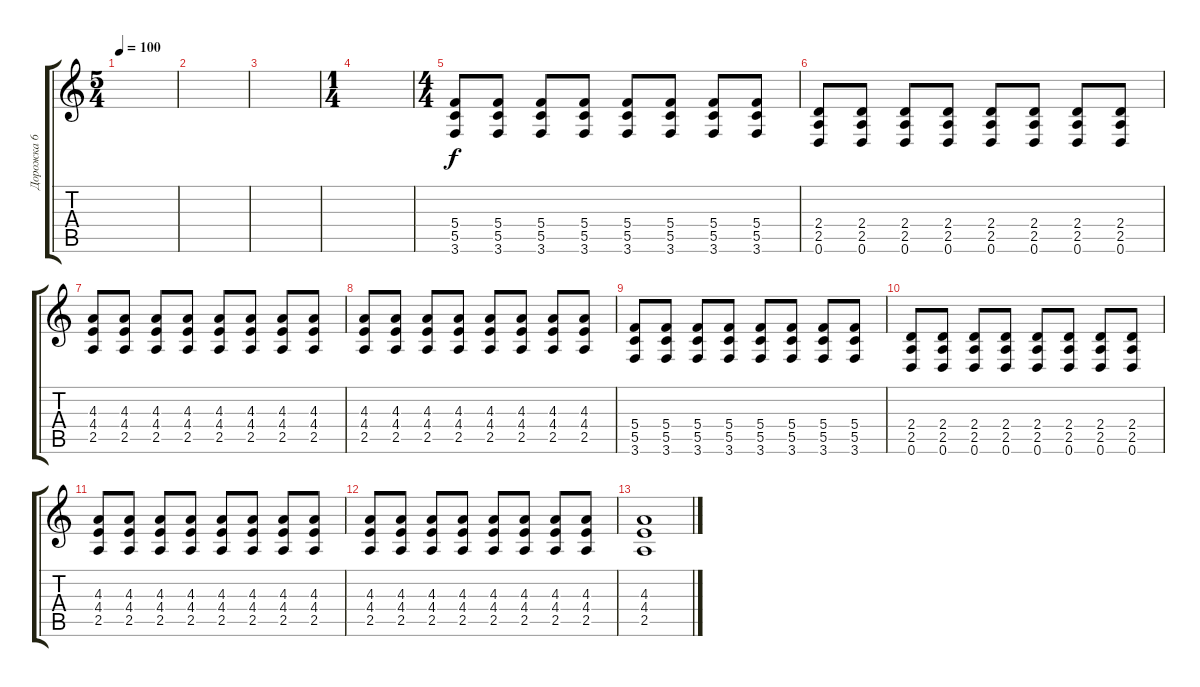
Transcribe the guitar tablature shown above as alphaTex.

\track ("Дорожка 6" "Дорожка 6") {instrument distortionguitar}
\staff {score tabs}
\tuning (D4 A3 F3 C3 G2 D2) {hide}
\ts (5 4)
\tempo 100
\clef g2
\ks c
|
|
|
\ts (1 4)
|
\ts (4 4)
(5.4 5.5 3.6).8 (5.4 5.5 3.6).8 (5.4 5.5 3.6).8 (5.4 5.5 3.6).8 (5.4 5.5 3.6).8 (5.4 5.5 3.6).8 (5.4 5.5 3.6).8 (5.4 5.5 3.6).8 |
(2.4 2.5 0.6).8 (2.4 2.5 0.6).8 (2.4 2.5 0.6).8 (2.4 2.5 0.6).8 (2.4 2.5 0.6).8 (2.4 2.5 0.6).8 (2.4 2.5 0.6).8 (2.4 2.5 0.6).8 |
(4.3 4.4 2.5).8 (4.3 4.4 2.5).8 (4.3 4.4 2.5).8 (4.3 4.4 2.5).8 (4.3 4.4 2.5).8 (4.3 4.4 2.5).8 (4.3 4.4 2.5).8 (4.3 4.4 2.5).8 |
(4.3 4.4 2.5).8 (4.3 4.4 2.5).8 (4.3 4.4 2.5).8 (4.3 4.4 2.5).8 (4.3 4.4 2.5).8 (4.3 4.4 2.5).8 (4.3 4.4 2.5).8 (4.3 4.4 2.5).8 |
(5.4 5.5 3.6).8 (5.4 5.5 3.6).8 (5.4 5.5 3.6).8 (5.4 5.5 3.6).8 (5.4 5.5 3.6).8 (5.4 5.5 3.6).8 (5.4 5.5 3.6).8 (5.4 5.5 3.6).8 |
(2.4 2.5 0.6).8 (2.4 2.5 0.6).8 (2.4 2.5 0.6).8 (2.4 2.5 0.6).8 (2.4 2.5 0.6).8 (2.4 2.5 0.6).8 (2.4 2.5 0.6).8 (2.4 2.5 0.6).8 |
(4.3 4.4 2.5).8 (4.3 4.4 2.5).8 (4.3 4.4 2.5).8 (4.3 4.4 2.5).8 (4.3 4.4 2.5).8 (4.3 4.4 2.5).8 (4.3 4.4 2.5).8 (4.3 4.4 2.5).8 |
(4.3 4.4 2.5).8 (4.3 4.4 2.5).8 (4.3 4.4 2.5).8 (4.3 4.4 2.5).8 (4.3 4.4 2.5).8 (4.3 4.4 2.5).8 (4.3 4.4 2.5).8 (4.3 4.4 2.5).8 |
(4.3 4.4 2.5).1
